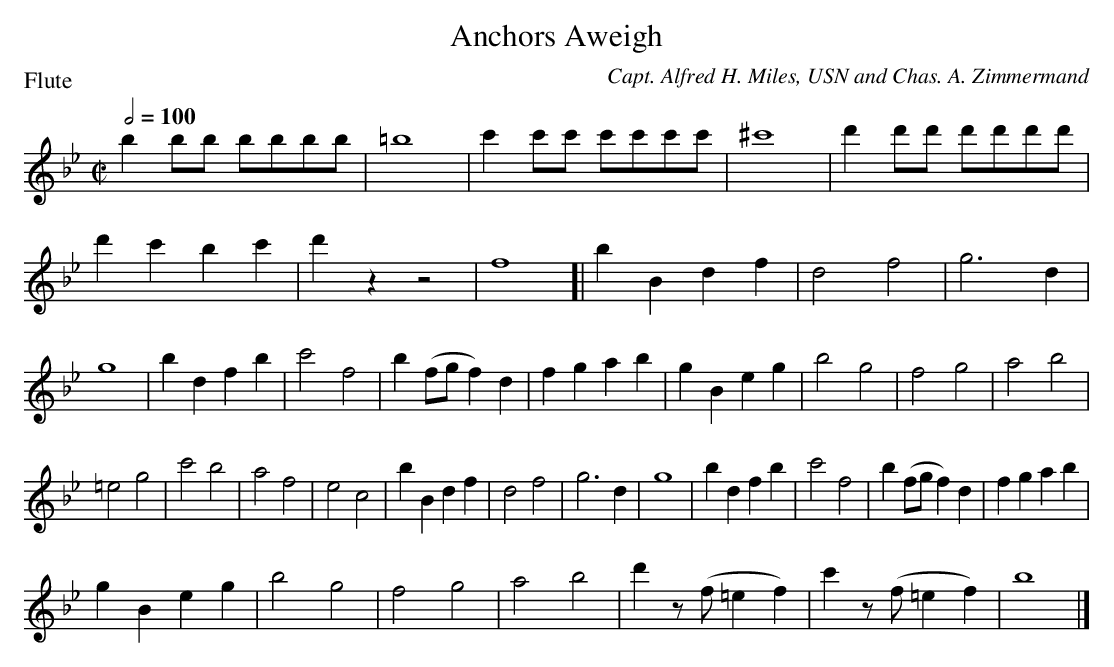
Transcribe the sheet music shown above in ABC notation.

X:1
T: Anchors Aweigh
M: C|
L: 1/4
P: Flute
Q: 1/2=100
C: Capt. Alfred H. Miles, USN and Chas. A. Zimmermand
K: Bb
bb/b/ b/b/b/b/ | =b4 | c'c'/c'/ c'/c'/c'/c'/ | ^c'4 |\
d'd'/d'/ '/d'/d'/d'/d'/ | d'c'bc' | d'zz2 | f4 [|\
bBdf | d2f2 | g3d | g4 |\
bdfb | c'2f2 | b(f/g/f)d | fgab |\
gBeg | b2g2 | f2g2 | a2b2 |
=e2g2 | c'2b2 | a2f2 | e2c2 |\
bBdf | d2f2 | g3d | g4 |\
bdfb | c'2f2 | b(f/g/f)d | fgab |
gBeg | b2g2 | f2g2 | a2b2 | d'z/(f/=ef) | c'z/(f/=ef) | b4 |]
